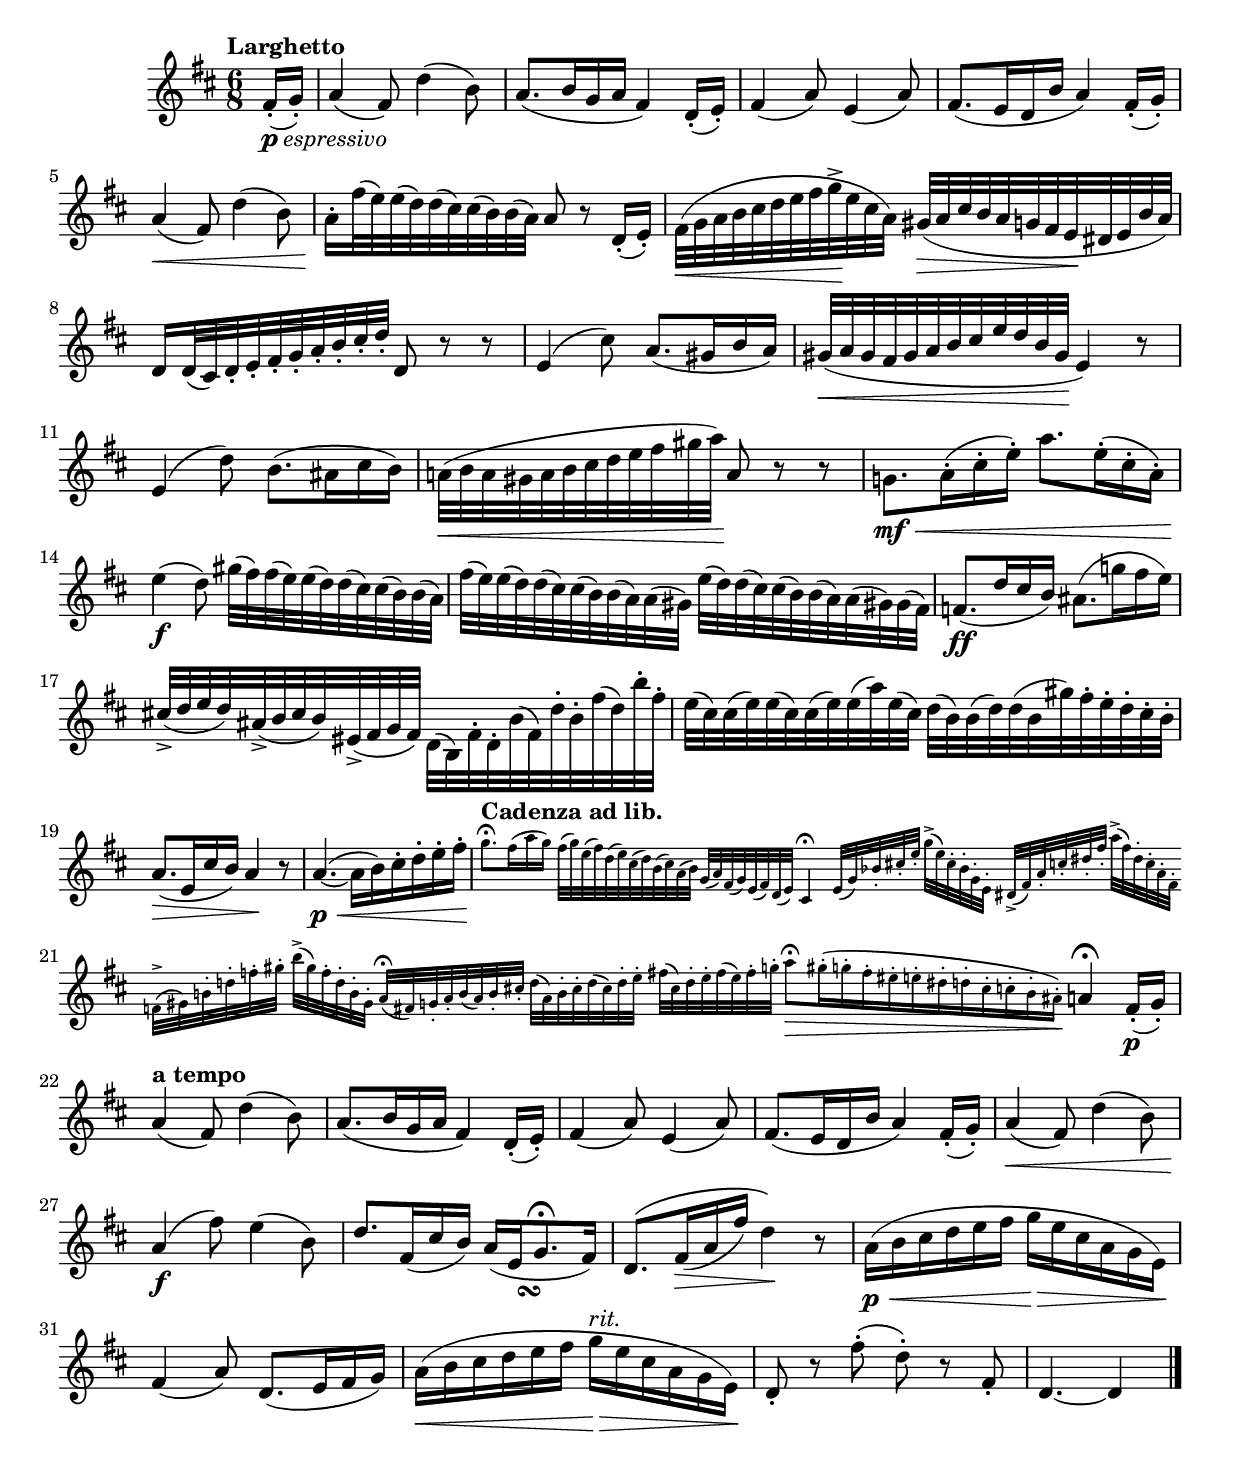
\version "2.22.0"

\include "../turn-markup.ily"
\include "settings.ily"

\relative {
  \language "english"

  \transposition f

  \tempo "Larghetto"

  \key d \major
  \time 6/8

  \partial 8 { f-sharp'16-._\markup { \dynamic "p" \italic "espressivo" }( g-.) } |
  a4( f-sharp8) d'4( b8) |
  a8.( b16 g a f-sharp4) d16-.( e-.) |
  f-sharp4( a8) e4( a8) |
  f-sharp8.( e16 d b' a4) f-sharp16-.( g-.) |
  a4( \< f-sharp8) d'4( b8) |
  a16-. \! f-sharp'32( e) e( d) d( c-sharp) c-sharp( b) b( a) a8 r d,16-.( e-.) |
  f-sharp32( \< g a b c-sharp d e f-sharp g-> \! e c-sharp a) g-sharp( \> a c-sharp b a g f-sharp e \! d-sharp e b' a) |
  d,16 d32( c-sharp) d-. e-. f-sharp-. g-. a-. b-. c-sharp-. d-. d,8 r r |

  e4( c-sharp'8) a8.( g-sharp16 b a) |
  g-sharp32( \< a g-sharp f-sharp g-sharp a b c-sharp e d b g-sharp \! e4) r8 |
  e4( d'8) b8.( a-sharp16 c-sharp b) |
  a-natural!32( \< b a g-sharp a b c-sharp d e f-sharp g-sharp a) \! a,8 r r |
  g-natural!8. \mf \< a16-.( c-sharp-. e-.) a8. e16-.( c-sharp-. a-.) |
  e'4( \f d8) g-sharp32( f-sharp) f-sharp( e) e( d) d( c-sharp) c-sharp( b) b( a) |
  f-sharp'32( e) e( d) d( c-sharp) c-sharp( b) b( a) a( g-sharp) e'( d) d( c-sharp) c-sharp( b) b( a) a( g-sharp!) g-sharp( f-sharp) |
  f8.( \ff d'16 c-sharp b) a-sharp8.( g-natural'!16 f-sharp e) |
  c-sharp!32->( d e d) a-sharp->( b c-sharp b) e-sharp,->( f-sharp g f-sharp) d( b) f-sharp'-. d-. b'( f-sharp) d'-. b-. f-sharp'( d) b'-. f-sharp-. |
  e( c-sharp) c-sharp( e) e( c-sharp) c-sharp( e) e( a) e( c-sharp) d( b) b( d) d( b g-sharp') f-sharp-. e-. d-. c-sharp-. b-. |
  a8.( \> e16 c-sharp' b) a4 \! r8 |
  a4.~( \p \< a16 b) c-sharp-. d-. e-. f-sharp-. \! |

  \barNumberCheck #21
  \cadenzaOn
  \tempo "Cadenza ad lib."
  \magnifyMusic \cadenza-magnification {
    g8.\fermata[ f-sharp16( a g)]
    f-sharp32[( g) e( f-sharp) d( e) c-sharp( d) b( c-sharp) a( b)] g[( a) f-sharp( g) e( f-sharp) d( e)] c-sharp4\fermata \bar ""
    e32[( g) b-flat-. c-sharp!-. e-.] g->[( e) c-sharp-. b-flat-. g-. e-.]
    d-sharp32->[( f-sharp) a-. c-. d-sharp-. f-sharp-.] a->[( f-sharp) d-sharp-. c-. a-. f-sharp-.] \bar ""
    f32->[( g-sharp) b-. d-. f-. g-sharp-.] b->[( g-sharp) f-. d-. b-. g-sharp-.]
    a32\fermata[( f-sharp) g-. a-. b( a) b-. c-sharp-.] d[( a) b-. c-sharp-. d( c-sharp) d-. e-.] f-sharp[( c-sharp) d-. e-. f-sharp( e) f-sharp-. g-.]
    a8\fermata[ \> g-sharp16-.( g-. f-sharp-. e-sharp-. e-. d-sharp-. d-. c-sharp-. c-. b-. a-sharp-.)] \!
  }
  a4\fermata f-sharp16-.[( \p g-.)]
  \cadenzaOff \bar "|"
  \set Score.currentBarNumber = #22

  \tempo "a tempo"
  a4( f-sharp8) d'4( b8) |
  a8.( b16 g a f-sharp4) d16-.( e-.) |
  f-sharp4( a8) e4( a8) |
  f-sharp8.( e16 d b' a4) f-sharp16-.( g-.) |
  a4( \< f-sharp8) d'4( b8) |
  a4( \f f-sharp'8) e4( b8) |
  d8. f-sharp,16( c-sharp' b) a(
    <<
      { e16 g8.\fermata f-sharp16) }
      { s32 s_\markup { \hspace #0.75 \turn-markup } }
    >> |
  d8.\( f-sharp16( \> a f-sharp') d4\) \! r8 |
  a16( \p \< b c-sharp d e f-sharp g \> e c-sharp a g e) \! |
  f-sharp4( a8) d,8.( e16 f-sharp g) |
  a16( \< b c-sharp d e f-sharp g^\markup { \italic "rit." } \> e c-sharp a g e) \! |
  d8-. r f-sharp'-.( d-.) r f-sharp,-. |
  \partial 1*5/8 { d4.~4 } | \bar "|."
}
